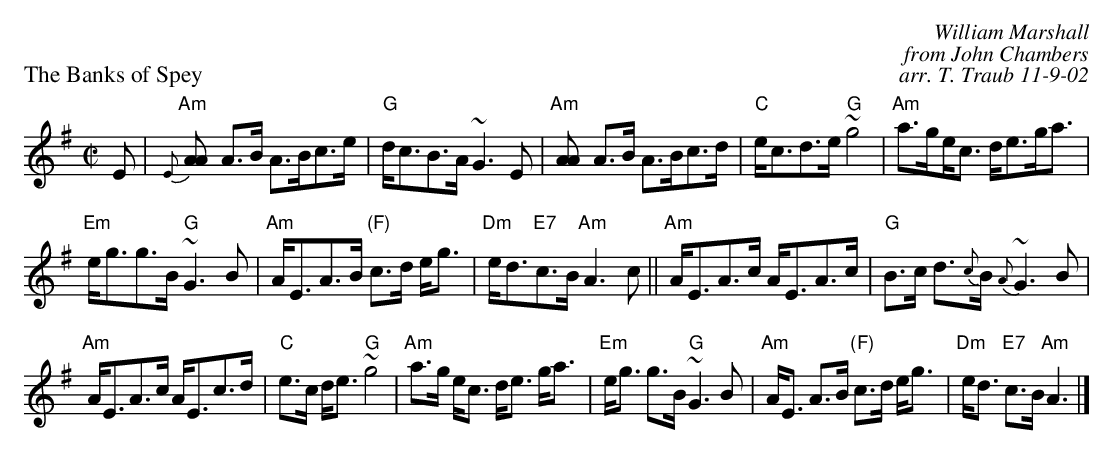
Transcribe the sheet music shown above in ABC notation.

X:1
P: The Banks of Spey
C: William Marshall
C: from John Chambers
C: arr. T. Traub 11-9-02
M: C|
L: 1/8
K: ADor
E |"Am"{E}[A2A] A>B A>Bc>e|"G"d<cB>A ~G3 E | "Am"[A2A] A>B A>Bc>d |"C"e<cd>e "G"~g4 |\
"Am"a>g!beambr1!e<c d<eg<a |
"Em"e<gg>B "G"~G3 B|"Am"A<EA>B "(F)"c>d e<g|"Dm"e<d"E7"c>B "Am"A3 c||\
"Am"A<EA>c A<EA>c | "G"B>c d>{c}B {A}~G3 B |
"Am"A<EA>c A<Ec>d | "C"e>c d<e "G"~g4 |"Am"a>g e<c d<e g<a|"Em"e<g g>B "G"~G3 B|\
"Am"A<E A>B "(F)"c>d e<g | "Dm"e<d "E7"c>B "Am"A3 |]
